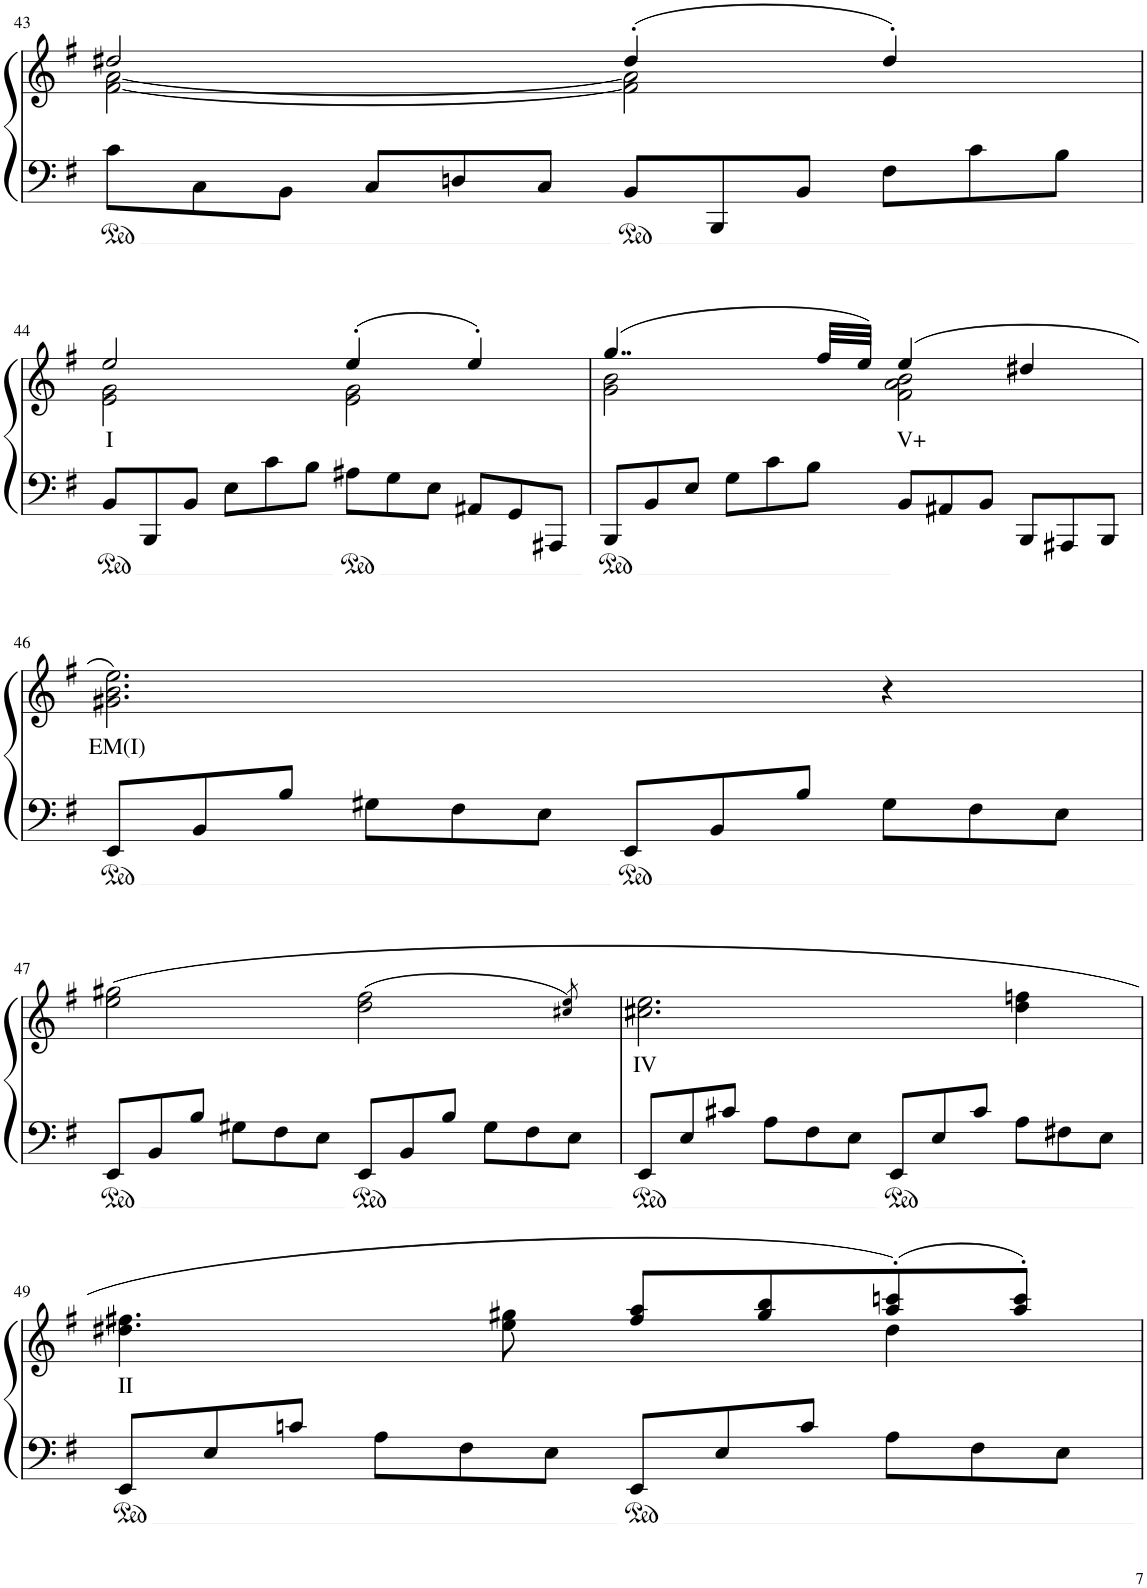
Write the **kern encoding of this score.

**kern	**kern	**text
*part1	*part1	*part1
*staff2	*staff1	*staff1
*I"Piano	*	*
*I'Pno	*	*
!!LO:PB:g=z
*clefF4	*clefG2	*
*k[f#]	*k[f#]	*
*M4/4	*M4/4	*
*met(c)	*met(c)	*
*Xtuplet	*	*
=43	=43	=43
*	*^	*
12c\L	2dd#X/	[2f#\ [2a\	.
12C\	.	.	.
12BB\J	.	.	.
12C/L	.	.	.
12Dn/	.	.	.
12C/J	.	.	.
12BB/L	(>4dd#'/	2f#\] 2a\]	.
12BBB/	.	.	.
12BB/J	.	.	.
12F#\L	4dd#'/)	.	.
12c\	.	.	.
12B\J	.	.	.
!!LO:LB:g=z	!!
=44	=44	=44	=44
!	!	!	!LO:LY:b
12BB/L	2ee/	2e\ 2g\	I
12BBB/	.	.	.
12BB/J	.	.	.
12E\L	.	.	.
12c\	.	.	.
12B\J	.	.	.
12A#X\L	(>4ee'/	2e\ 2g\	.
12G\	.	.	.
12E\J	.	.	.
12AA#X/L	4ee'/)	.	.
12GG/	.	.	.
12AAA#X/J	.	.	.
=45	=45	=45	=45
12BBB/L	(4..gg/	2g\ 2b\	.
12BB/	.	.	.
12E/J	.	.	.
12G\L	.	.	.
12c\	.	.	.
12B\J	.	.	.
.	32ff#/LLL	.	.
.	32ee/JJJ)	.	.
!	!	!	!LO:LY:b
12BB/L	(4ee/	2f#\ 2a\ 2b\	V+
12AA#X/	.	.	.
12BB/J	.	.	.
12BBB/L	4dd#X/	.	.
12AAA#X/	.	.	.
12BBB/J	.	.	.
*	*v	*v	*
!!LO:LB:g=z
=46	=46	=46
!	!	!LO:LY:b
12EE/L	2.g#X\ 2.b\ 2.ee\)	EM(I)
12BB/	.	.
12B/J	.	.
12G#X\L	.	.
12F#\	.	.
12E\J	.	.
12EE/L	.	.
12BB/	.	.
12B/J	.	.
12G#\L	4r	.
12F#\	.	.
12E\J	.	.
!!LO:LB:g=z
=47	=47	=47
*	*^	*
12EE/L	(>2ee\ 2gg#X\	2...ryy	.
12BB/	.	.	.
12B/J	.	.	.
12G#X\L	.	.	.
12F#\	.	.	.
12E\J	.	.	.
12EE/L	(>2dd\ 2ff#\	.	.
12BB/	.	.	.
12B/J	.	.	.
12G#\L	.	.	.
12F#\	.	.	.
12E\J	.	.	.
.	.	8qcc#X/ 8qee/)	.
.	.	16cc#! 16ee!	.
=48	=48	=48	=48
!	!	!	!LO:LY:b
*	*v	*v	*
12EE/L	2.cc#X\ 2.ee\	IV
12E/	.	.
12c#X/J	.	.
12A\L	.	.
12F#\	.	.
12E\J	.	.
12EE/L	.	.
12E/	.	.
12c#/J	.	.
12A\L	4dd\ 4ffn\	.
12F#X\	.	.
12E\J	.	.
!!LO:LB:g=z
=49	=49	=49
!	!	!LO:LY:b
*	*^	*
12EE/L	4.dd#X\ 4.ff#X\	2.ryy	II
12E/	.	.	.
12cn/J	.	.	.
12A\L	.	.	.
12F#\	.	.	.
.	8ee\ 8gg#X\	.	.
12E\J	.	.	.
12EE/L	8ff#/ 8aa/L	.	.
12E/	.	.	.
.	8gg#/ 8bb/	.	.
12c/J	.	.	.
12A\L	(>8aa/' 8cccn/')	4dd#\	.
12F#\	.	.	.
.	8aa/' 8ccc/'J)	.	.
12E\J	.	.	.
*	*v	*v	*
=	=	=
*-	*-	*-
